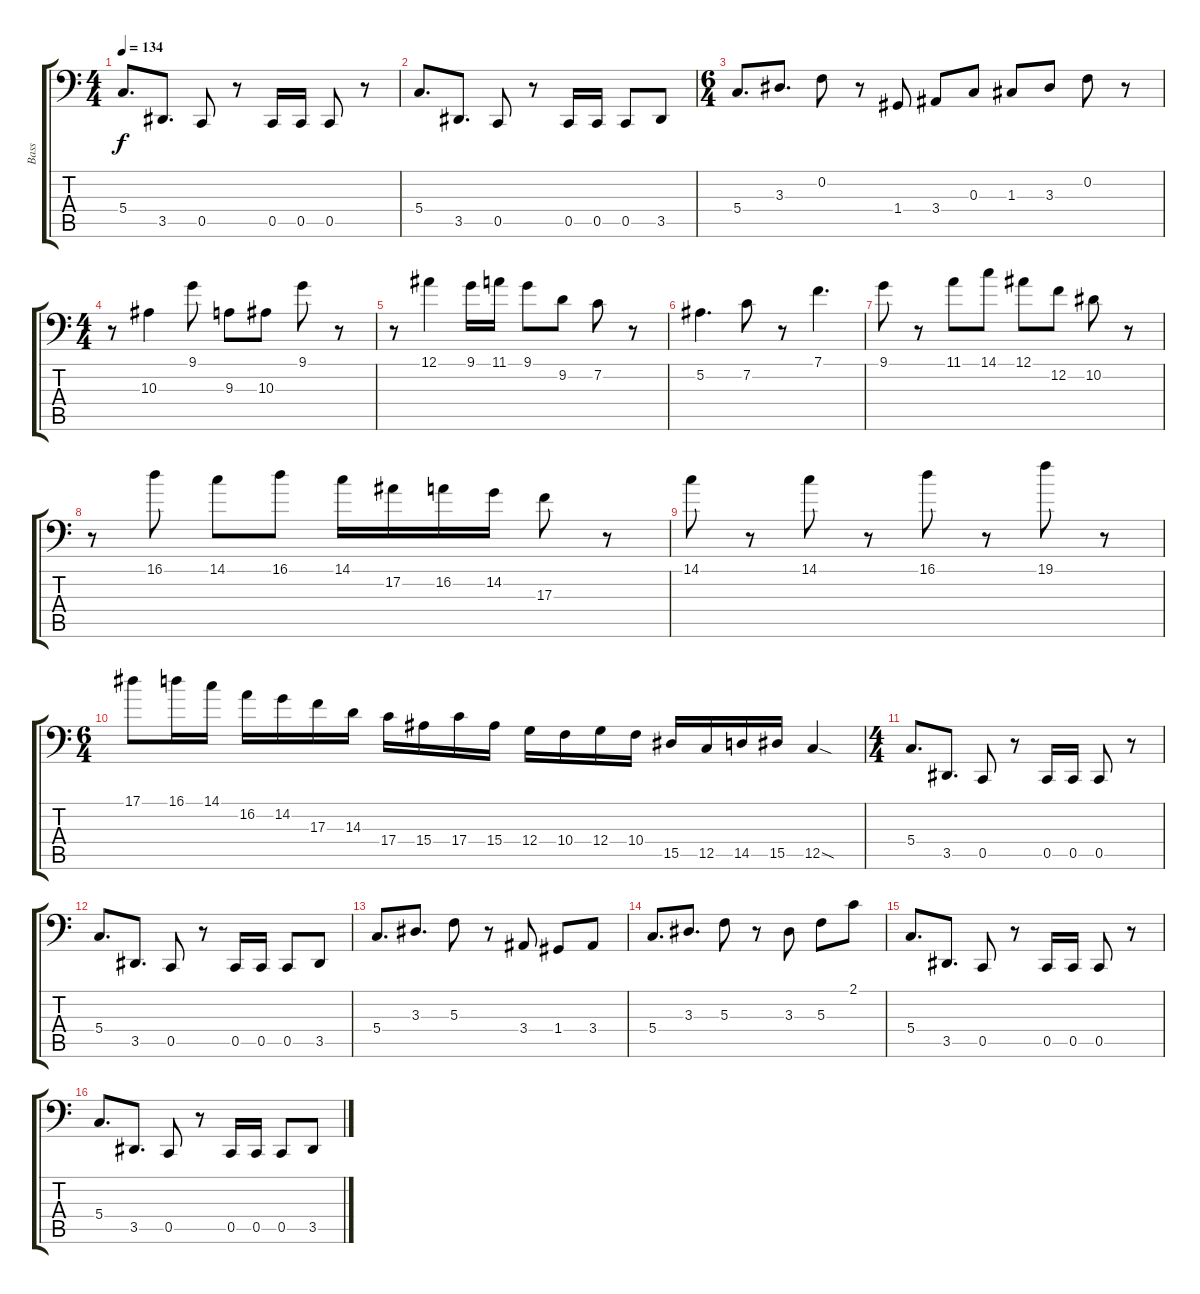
\track ("Bass" "Bass") {instrument electricbasspick}
\staff {score tabs}
\tuning (Bb2 F2 C2 G1 C1 A0) {hide}
\ts (4 4)
\tempo 134
\clef f4
\ks c
5.4.8{d dy f} 3.5.8{d} 0.5.8 r.8 0.5.16 0.5.16 0.5.8 r.8 |
5.4.8{d} 3.5.8{d} 0.5.8 r.8 0.5.16 0.5.16 0.5.8 3.5.8 |
\ts (6 4)
5.4.8{d} 3.3.8{d} 0.2.8 r.8 1.4.8 3.4.8 0.3.8 1.3.8 3.3.8 0.2.8 r.8{instrument electricbassfinger} |
\ts (4 4)
r.8 10.3.4 9.1.8 9.3.8 10.3.8 9.1.8 r.8 |
r.8 12.1.4 9.1.16 11.1.16 9.1.8 9.2.8 7.2.8 r.8 |
5.2.4{d} 7.2.8 r.8 7.1.4{d} |
9.1.8 r.8 11.1.8 14.1.8 12.1.8 12.2.8 10.2.8 r.8 |
r.8 16.1.8 14.1.8 16.1.8 14.1.16 17.2.16 16.2.16 14.2.16 17.3.8 r.8 |
14.1.8 r.8 14.1.8 r.8 16.1.8 r.8 19.1.8 r.8 |
\ts (6 4)
17.1.8 16.1.16 14.1.16 16.2.16 14.2.16 17.3.16 14.3.16 17.4.16 15.4.16 17.4.16 15.4.16 12.4.16 10.4.16 12.4.16 10.4.16 15.5.16 12.5.16 14.5.16 15.5.16 12.5{sod}.4 |
\ts (4 4)
5.4.8{d instrument electricbasspick} 3.5.8{d} 0.5.8 r.8 0.5.16 0.5.16 0.5.8 r.8 |
5.4.8{d} 3.5.8{d} 0.5.8 r.8 0.5.16 0.5.16 0.5.8 3.5.8 |
5.4.8{d} 3.3.8{d} 5.3.8 r.8 3.4.8 1.4.8 3.4.8 |
5.4.8{d} 3.3.8{d} 5.3.8 r.8 3.3.8 5.3.8 2.1.8 |
5.4.8{d} 3.5.8{d} 0.5.8 r.8 0.5.16 0.5.16 0.5.8 r.8 |
5.4.8{d} 3.5.8{d} 0.5.8 r.8 0.5.16 0.5.16 0.5.8 3.5.8
